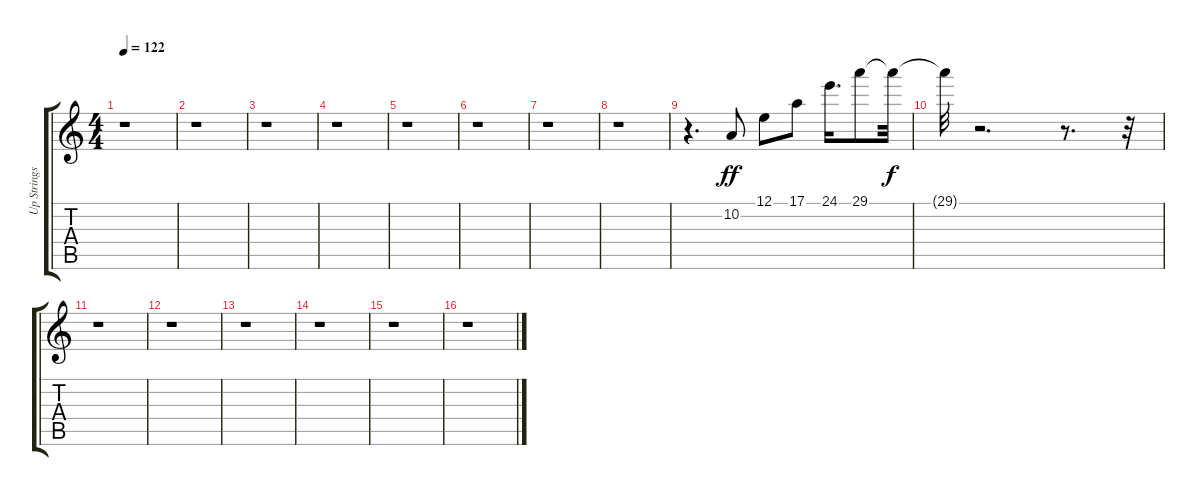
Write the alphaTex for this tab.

\track ("Up Strings" "Up Strings") {instrument stringensemble1}
\staff {score tabs}
\tuning (E4 B3 G3 D3 A2 E2) {hide}
\ts (4 4)
\tempo 122
\clef g2
\ks c
r.1{dy ff instrument stringensemble1} |
r.1 |
r.1 |
r.1 |
r.1 |
r.1 |
r.1 |
r.1 |
r.4{d} 10.2.8 12.1.8 17.1.8 24.1.16{d} 29.1.8 29.1{t}.32{dy f} |
29.1{t}.32 r.2{d} r.8{d} r.32 |
r.1 |
r.1 |
r.1 |
r.1 |
r.1 |
r.1
